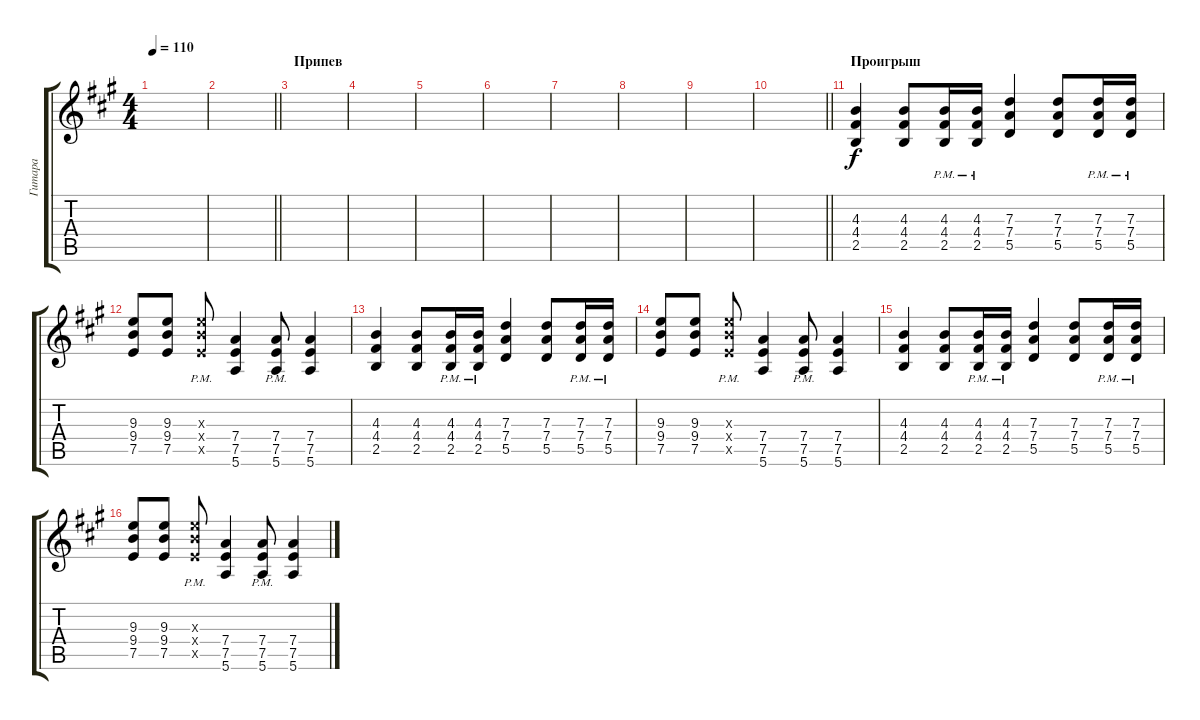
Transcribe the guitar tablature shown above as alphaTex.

\track ("Гитара" "Гитара") {instrument distortionguitar}
\staff {score tabs}
\tuning (E4 B3 G3 D3 A2 E2) {hide}
\ts (4 4)
\section ("" "")
\tempo 110
\clef g2
\ks f#minor
|
\barLineRight lightlight
|
\section ("" "Припев")
|
|
|
|
|
|
|
\barLineRight lightlight
|
\section ("" "Проигрыш")
(4.3 4.4 2.5).4 (4.3 4.4 2.5).8 (4.3{pm} 4.4{pm} 2.5{pm}).16 (4.3{pm} 4.4{pm} 2.5{pm}).16 (7.3 7.4 5.5).4 (7.3 7.4 5.5).8 (7.3{pm} 7.4{pm} 5.5{pm}).16 (7.3{pm} 7.4{pm} 5.5{pm}).16 |
(9.3 9.4 7.5).8 (9.3 9.4 7.5).8 (9.3{pm x} 9.4{pm x} 7.5{pm x}).8 (7.4 7.5 5.6).4 (7.4{pm} 7.5{pm} 5.6{pm}).8 (7.4 7.5 5.6).4 |
(4.3 4.4 2.5).4 (4.3 4.4 2.5).8 (4.3{pm} 4.4{pm} 2.5{pm}).16 (4.3{pm} 4.4{pm} 2.5{pm}).16 (7.3 7.4 5.5).4 (7.3 7.4 5.5).8 (7.3{pm} 7.4{pm} 5.5{pm}).16 (7.3{pm} 7.4{pm} 5.5{pm}).16 |
(9.3 9.4 7.5).8 (9.3 9.4 7.5).8 (9.3{pm x} 9.4{pm x} 7.5{pm x}).8 (7.4 7.5 5.6).4 (7.4{pm} 7.5{pm} 5.6{pm}).8 (7.4 7.5 5.6).4 |
(4.3 4.4 2.5).4 (4.3 4.4 2.5).8 (4.3{pm} 4.4{pm} 2.5{pm}).16 (4.3{pm} 4.4{pm} 2.5{pm}).16 (7.3 7.4 5.5).4 (7.3 7.4 5.5).8 (7.3{pm} 7.4{pm} 5.5{pm}).16 (7.3{pm} 7.4{pm} 5.5{pm}).16 |
(9.3 9.4 7.5).8 (9.3 9.4 7.5).8 (9.3{pm x} 9.4{pm x} 7.5{pm x}).8 (7.4 7.5 5.6).4 (7.4{pm} 7.5{pm} 5.6{pm}).8 (7.4 7.5 5.6).4
